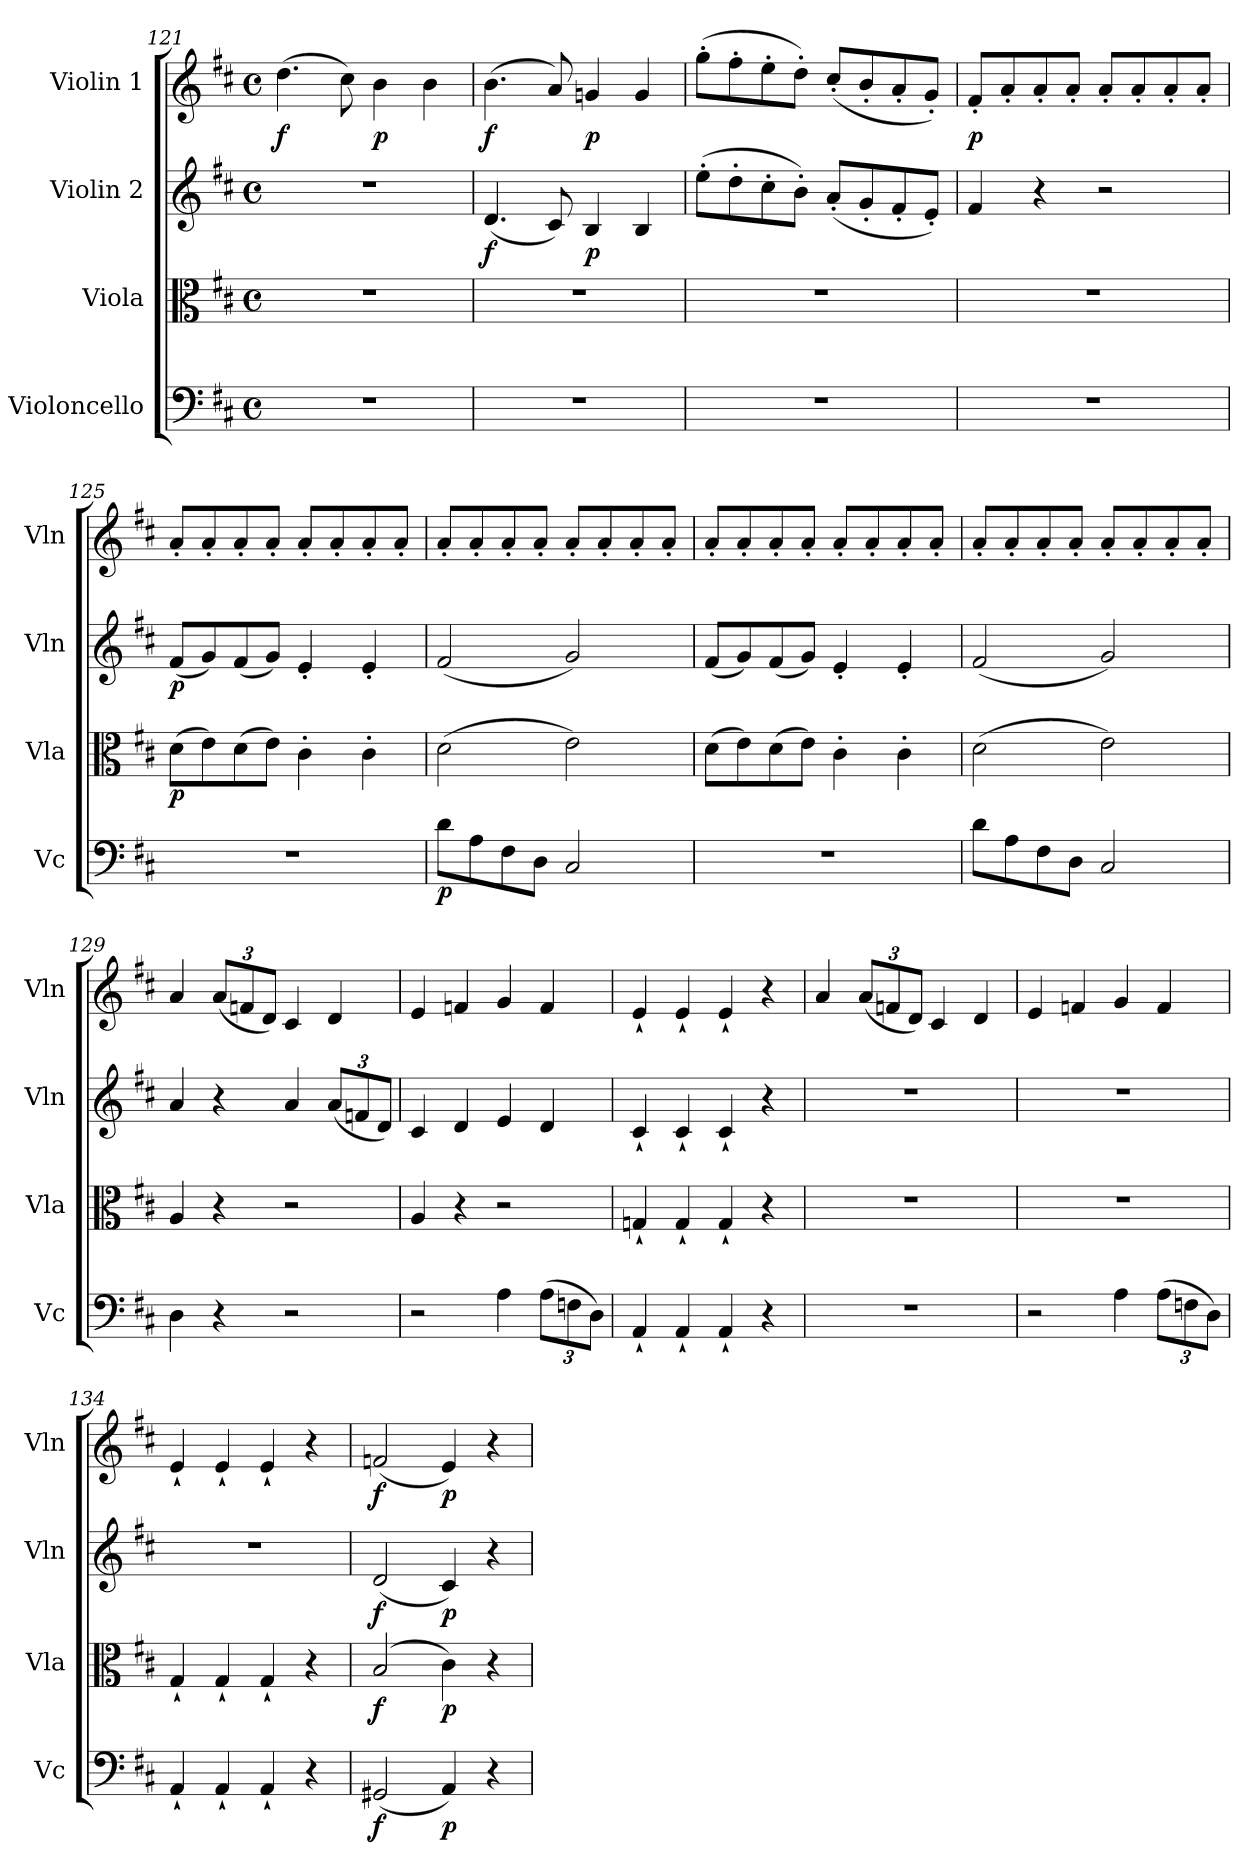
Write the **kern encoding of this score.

**kern	**dynam	**kern	**dynam	**kern	**dynam	**kern	**dynam
*part4	*part4	*part3	*part3	*part2	*part2	*part1	*part1
*staff4	*staff4	*staff3	*staff3	*staff2	*staff2	*staff1	*staff1
*I"Violoncello	*	*I"Viola	*	*I"Violin 2	*	*I"Violin 1	*
*I'Vc	*	*I'Vla	*	*I'Vln	*	*I'Vln	*
*clefF4	*	*clefC3	*	*clefG2	*	*clefG2	*
*k[f#c#]	*	*k[f#c#]	*	*k[f#c#]	*	*k[f#c#]	*
*M4/4	*	*M4/4	*	*M4/4	*	*M4/4	*
*met(c)	*	*met(c)	*	*met(c)	*	*met(c)	*
=121	=121	=121	=121	=121	=121	=121	=121
!	!	!	!	!	!	!	!LO:DY:b
1r	.	1r	.	1r	.	(>4.dd\	f
.	.	.	.	.	.	8cc#\)	.
!	!	!	!	!	!	!	!LO:DY:b
.	.	.	.	.	.	4b\	p
.	.	.	.	.	.	4b\	.
=122	=122	=122	=122	=122	=122	=122	=122
!	!	!	!	!	!LO:DY:b	!	!LO:DY:b
1r	.	1r	.	(<4.d/	f	(>4.b\	f
.	.	.	.	8c#/)	.	8a/)	.
!	!	!	!	!	!LO:DY:b	!	!LO:DY:b
.	.	.	.	4B/	p	4gn/	p
.	.	.	.	4B/	.	4g/	.
=123	=123	=123	=123	=123	=123	=123	=123
1r	.	1r	.	(>8ee'\L	.	(>8gg'\L	.
.	.	.	.	8dd'\	.	8ff#'\	.
.	.	.	.	8cc#'\	.	8ee'\	.
.	.	.	.	8b'\J)	.	8dd'\J)	.
.	.	.	.	(<8a'/L	.	(<8cc#'/L	.
.	.	.	.	8g'/	.	8b'/	.
.	.	.	.	8f#'/	.	8a'/	.
.	.	.	.	8e'/J)	.	8g'/J)	.
=124	=124	=124	=124	=124	=124	=124	=124
!	!	!	!	!	!	!	!LO:DY:b
1r	.	1r	.	4f#/	.	8f#'/L	p
.	.	.	.	.	.	8a'/	.
.	.	.	.	4r	.	8a'/	.
.	.	.	.	.	.	8a'/J	.
.	.	.	.	2r	.	8a'/L	.
.	.	.	.	.	.	8a'/	.
.	.	.	.	.	.	8a'/	.
.	.	.	.	.	.	8a'/J	.
=125	=125	=125	=125	=125	=125	=125	=125
!	!	!	!LO:DY:b	!	!LO:DY:b	!	!
1r	.	(>8d\L	p	(<8f#/L	p	8a'/L	.
.	.	8e\)	.	8g/)	.	8a'/	.
.	.	(>8d\	.	(<8f#/	.	8a'/	.
.	.	8e\J)	.	8g/J)	.	8a'/J	.
.	.	4c#'\	.	4e'/	.	8a'/L	.
.	.	.	.	.	.	8a'/	.
.	.	4c#'\	.	4e'/	.	8a'/	.
.	.	.	.	.	.	8a'/J	.
=126	=126	=126	=126	=126	=126	=126	=126
!	!LO:DY:b	!	!	!	!	!	!
8d\L	p	(>2d\	.	(<2f#/	.	8a'/L	.
8A\	.	.	.	.	.	8a'/	.
8F#\	.	.	.	.	.	8a'/	.
8D\J	.	.	.	.	.	8a'/J	.
2C#/	.	2e\)	.	2g/)	.	8a'/L	.
.	.	.	.	.	.	8a'/	.
.	.	.	.	.	.	8a'/	.
.	.	.	.	.	.	8a'/J	.
=127	=127	=127	=127	=127	=127	=127	=127
1r	.	(>8d\L	.	(<8f#/L	.	8a'/L	.
.	.	8e\)	.	8g/)	.	8a'/	.
.	.	(>8d\	.	(<8f#/	.	8a'/	.
.	.	8e\J)	.	8g/J)	.	8a'/J	.
.	.	4c#'\	.	4e'/	.	8a'/L	.
.	.	.	.	.	.	8a'/	.
.	.	4c#'\	.	4e'/	.	8a'/	.
.	.	.	.	.	.	8a'/J	.
!!LO:PB:g=z
=128	=128	=128	=128	=128	=128	=128	=128
8d\L	.	(>2d\	.	(<2f#/	.	8a'/L	.
8A\	.	.	.	.	.	8a'/	.
8F#\	.	.	.	.	.	8a'/	.
8D\J	.	.	.	.	.	8a'/J	.
2C#/	.	2e\)	.	2g/)	.	8a'/L	.
.	.	.	.	.	.	8a'/	.
.	.	.	.	.	.	8a'/	.
.	.	.	.	.	.	8a'/J	.
=129	=129	=129	=129	=129	=129	=129	=129
4D\	.	4A/	.	4a/	.	4a/	.
*	*	*	*	*	*	*Xbrackettup	*
4r	.	4r	.	4r	.	(<12a/L	.
.	.	.	.	.	.	12fn/	.
.	.	.	.	.	.	12d/J)	.
2r	.	2r	.	4a/	.	4c#/	.
*	*	*	*	*Xbrackettup	*	*	*
.	.	.	.	(<12a/L	.	4d/	.
.	.	.	.	12fn/	.	.	.
.	.	.	.	12d/J)	.	.	.
=130	=130	=130	=130	=130	=130	=130	=130
2r	.	4A/	.	4c#/	.	4e/	.
.	.	4r	.	4d/	.	4fn/	.
4A\	.	2r	.	4e/	.	4g/	.
*Xbrackettup	*	*	*	*	*	*	*
(>12A\L	.	.	.	4d/	.	4f/	.
12Fn\	.	.	.	.	.	.	.
12D\J)	.	.	.	.	.	.	.
=131	=131	=131	=131	=131	=131	=131	=131
4AA`/	.	4Gn`/	.	4c#`/	.	4e`/	.
4AA`/	.	4G`/	.	4c#`/	.	4e`/	.
4AA`/	.	4G`/	.	4c#`/	.	4e`/	.
4r	.	4r	.	4r	.	4r	.
=132	=132	=132	=132	=132	=132	=132	=132
1r	.	1r	.	1r	.	4a/	.
.	.	.	.	.	.	(<12a/L	.
.	.	.	.	.	.	12fn/	.
.	.	.	.	.	.	12d/J)	.
.	.	.	.	.	.	4c#/	.
.	.	.	.	.	.	4d/	.
=133	=133	=133	=133	=133	=133	=133	=133
2r	.	1r	.	1r	.	4e/	.
.	.	.	.	.	.	4fn/	.
4A\	.	.	.	.	.	4g/	.
(>12A\L	.	.	.	.	.	4f/	.
12Fn\	.	.	.	.	.	.	.
12D\J)	.	.	.	.	.	.	.
=134	=134	=134	=134	=134	=134	=134	=134
4AA`/	.	4G`/	.	1r	.	4e`/	.
4AA`/	.	4G`/	.	.	.	4e`/	.
4AA`/	.	4G`/	.	.	.	4e`/	.
4r	.	4r	.	.	.	4r	.
=135	=135	=135	=135	=135	=135	=135	=135
!	!LO:DY:b	!	!LO:DY:b	!	!LO:DY:b	!	!LO:DY:b
(<2GG#X/	f	(>2B/	f	(<2d/	f	(<2fn/	f
!	!LO:DY:b	!	!LO:DY:b	!	!LO:DY:b	!	!LO:DY:b
4AA/)	p	4c#\)	p	4c#/)	p	4e/)	p
4r	.	4r	.	4r	.	4r	.
=	=	=	=	=	=	=	=
*-	*-	*-	*-	*-	*-	*-	*-
